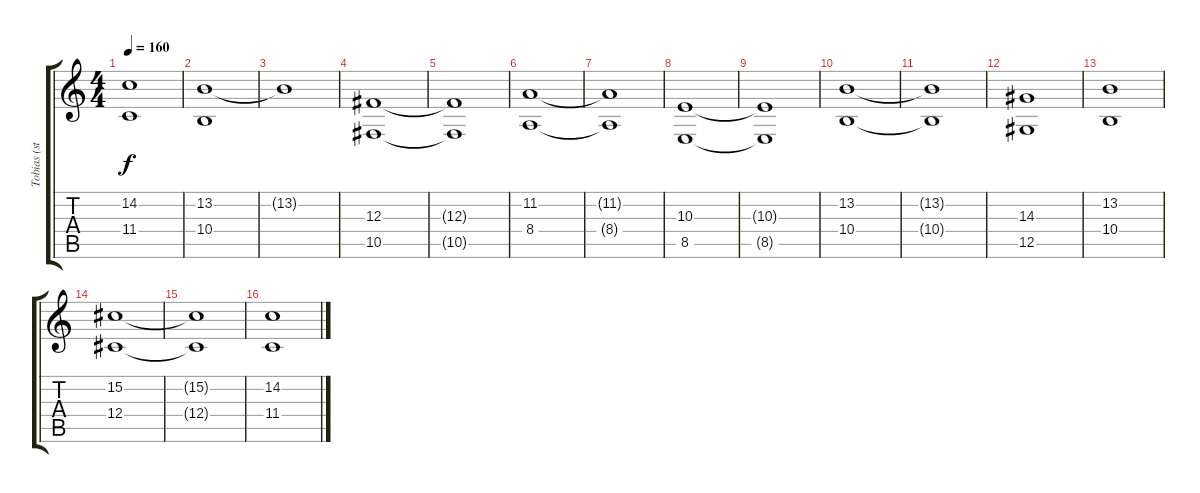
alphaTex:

\track ("Tobias (strings)" "Tobias (st") {instrument stringensemble1}
\staff {score tabs}
\tuning (Eb4 Bb3 Gb3 Db3 Ab2 Eb2) {hide}
\ts (4 4)
\tempo 160
\clef g2
\ks c
(14.2{t} 11.4{t}).1{dy f} |
(13.2 10.4).1 |
13.2{t}.1 |
(12.3 10.5).1 |
(12.3{t} 10.5{t}).1 |
(11.2 8.4).1 |
(11.2{t} 8.4{t}).1 |
(10.3 8.5).1 |
(10.3{t} 8.5{t}).1 |
(13.2 10.4).1 |
(13.2{t} 10.4{t}).1 |
(14.3 12.5).1 |
(13.2 10.4).1 |
(15.2 12.4).1 |
(15.2{t} 12.4{t}).1 |
(14.2 11.4).1
